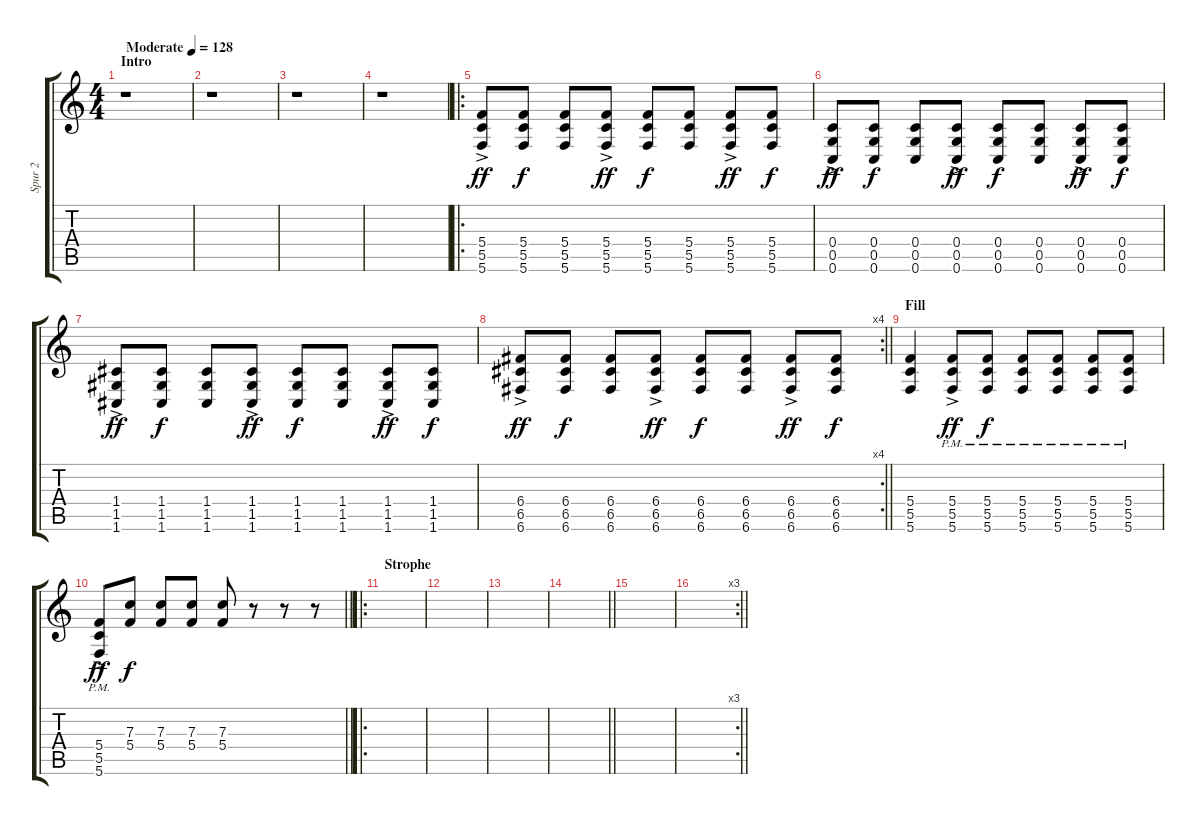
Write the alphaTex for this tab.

\track ("Spur 2" "Spur 2") {instrument electricguitarclean}
\staff {score tabs}
\tuning (D4 A3 F3 C3 G2 C2) {hide}
\ts (4 4)
\section ("" "Intro")
\tempo (128 "Moderate")
\clef g2
\ks c
r.1{dy ff instrument electricguitarclean} |
r.1 |
r.1 |
r.1 |
\ro
(5.4 5.5 5.6{ac}).8 (5.4 5.5 5.6).8{dy f} (5.4 5.5 5.6).8 (5.4 5.5 5.6{ac}).8{dy ff} (5.4 5.5 5.6).8{dy f} (5.4 5.5 5.6).8 (5.4 5.5 5.6{ac}).8{dy ff} (5.4 5.5 5.6).8{dy f} |
(0.4 0.5 0.6{ac}).8{dy ff} (0.4 0.5 0.6).8{dy f} (0.4 0.5 0.6).8 (0.4 0.5 0.6{ac}).8{dy ff} (0.4 0.5 0.6).8{dy f} (0.4 0.5 0.6).8 (0.4 0.5 0.6{ac}).8{dy ff} (0.4 0.5 0.6).8{dy f} |
(1.4 1.5 1.6{ac}).8{dy ff} (1.4 1.5 1.6).8{dy f} (1.4 1.5 1.6).8 (1.4 1.5 1.6{ac}).8{dy ff} (1.4 1.5 1.6).8{dy f} (1.4 1.5 1.6).8 (1.4 1.5 1.6{ac}).8{dy ff} (1.4 1.5 1.6).8{dy f} |
\rc 4
\barLineRight lightlight
(6.4 6.5 6.6{ac}).8{dy ff} (6.4 6.5 6.6).8{dy f} (6.4 6.5 6.6).8 (6.4 6.5 6.6{ac}).8{dy ff} (6.4 6.5 6.6).8{dy f} (6.4 6.5 6.6).8 (6.4 6.5 6.6{ac}).8{dy ff} (6.4 6.5 6.6).8{dy f} |
\section ("" "Fill")
(5.4 5.5 5.6).4 (5.4{ac pm} 5.5{ac pm} 5.6{ac pm}).8{dy ff} (5.4{pm} 5.5{pm} 5.6{pm}).8{dy f} (5.4{pm} 5.5{pm} 5.6{pm}).8 (5.4{pm} 5.5{pm} 5.6{pm}).8 (5.4{pm} 5.5{pm} 5.6{pm}).8 (5.4{pm} 5.5{pm} 5.6{pm}).8 |
\barLineRight lightlight
(5.4{ac pm} 5.5{ac pm} 5.6{ac pm}).8{dy ff} (7.3 5.4).8{dy f} (7.3 5.4).8 (7.3 5.4).8 (7.3 5.4).8 r.8 r.8 r.8 |
\ro
\section ("" "Strophe")
|
|
|
\barLineRight lightlight
|
|
\rc 3
\barLineRight lightlight
